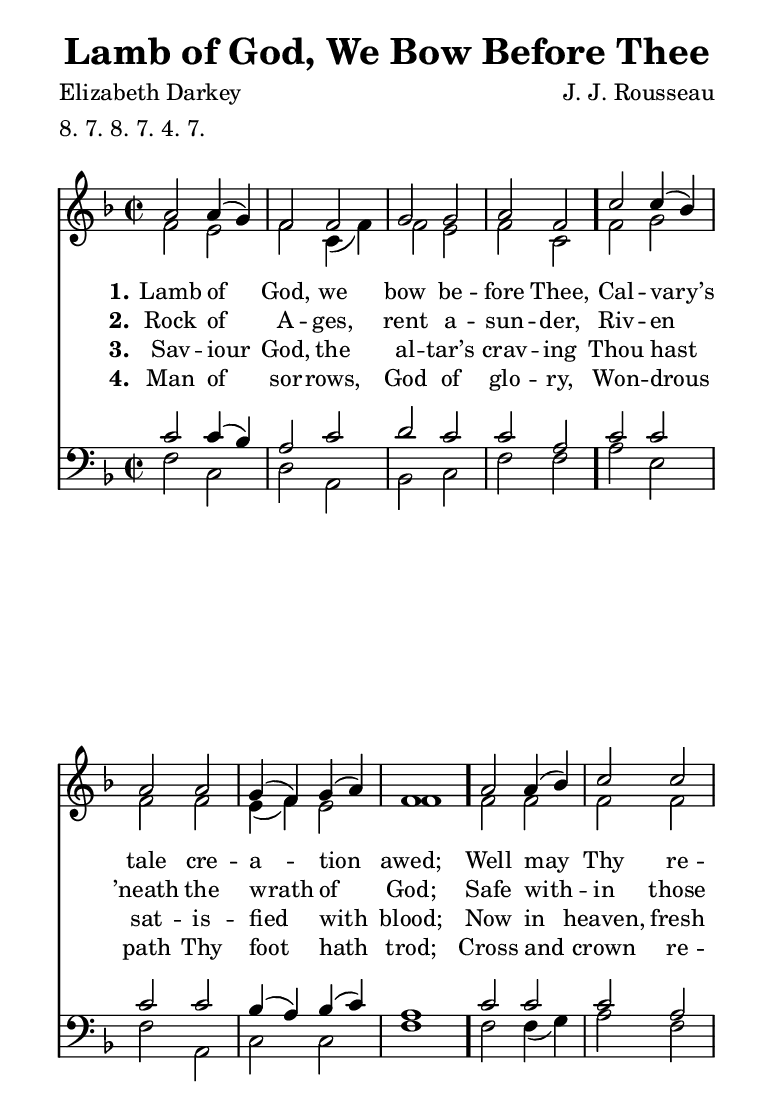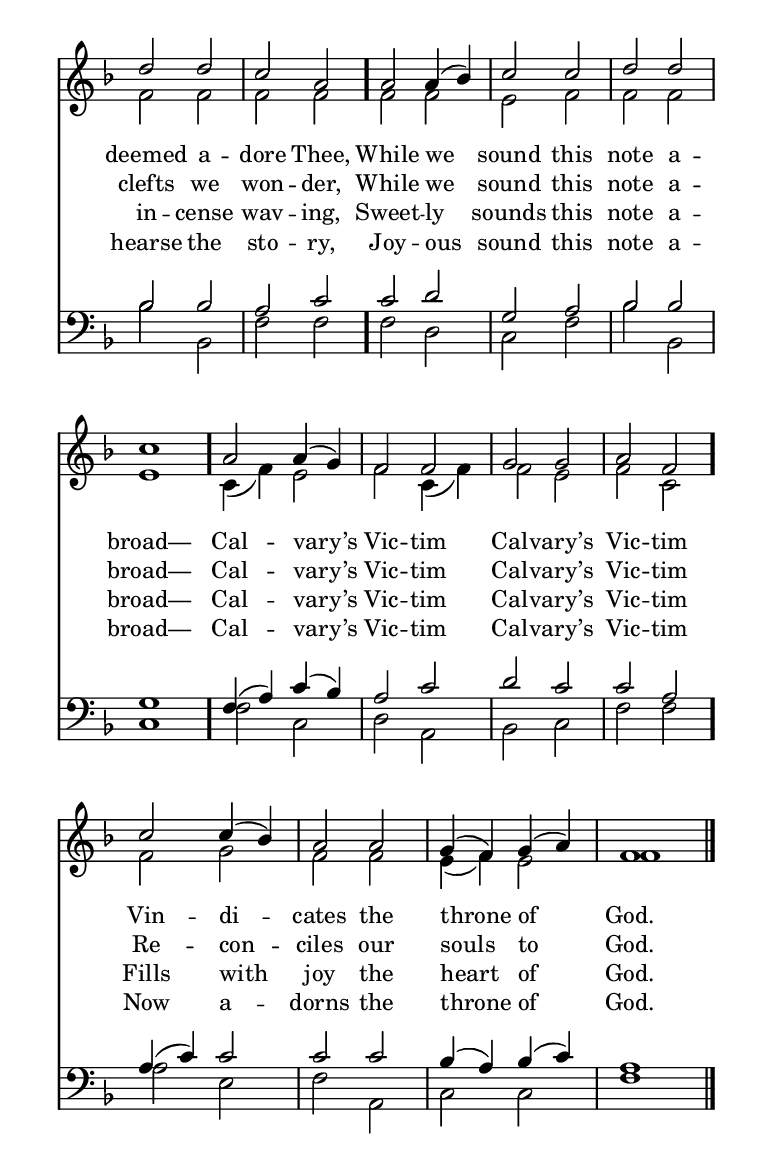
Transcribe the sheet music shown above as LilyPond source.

\include "common/global.ily"
\paper {
  \include "common/paper.ily"
}

\header{
  hymnnumber = "172"
  title = "Lamb of God, We Bow Before Thee"
  tunename = "Rousseau"
  meter = "8. 7. 8. 7. 4. 7."
  poet = "Elizabeth Darkey"
  composer = "J. J. Rousseau"
  %copyright = ""
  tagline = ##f
}

global = {
  \include "common/overrides.ily"
  \override Staff.TimeSignature.style = #'()
  \time 2/2
  \override Score.MetronomeMark.transparent = ##t % hide all fermata changes too
  \tempo 2=80
  \key f \major
  \autoBeamOff
}

notesSoprano = {
\global
\relative c'' {

  a2 a4( g) | f2 f | g g | a f |
  c'2 c4( bes) | a2 a | g4( f) g( a) | f1
  a2 a4( bes) | c2 c | d d | c a |
  a2 a4( bes) | c2 c | d d | c1 |
  a2 a4( g) | f2 f | g g | a f |
  c'2 c4( bes) | a2 a | g4( f) g( a) | f1

  \bar "|."

}
}

notesAlto = {
\global
\relative e' {

  f2 e | f c4( f) | f2 e | f c |
  f2 g | f f | e4( f) e2 | f1 |
  f2 f | f f | f f | f f |
  f2 f | e f | f f | e1 |
  c4( f) e2 | f c4( f) | f2 e | f c |
  f2 g | f f | e4( f) e2 | f1 |

}
}

notesTenor = {
\global
\relative a {

  c2 c4( bes) | a2 c | d c | c a |
  c2 c | c c | bes4( a) bes( c) | a1 |
  c2 c | c a | bes bes | a c |
  c2 d | g, a | bes bes | g1 |
  f4( a) c4( bes) | a2 c | d c | c a |
  a4( c) c2 | c c | bes4( a) bes( c) | a1 |

}
}

notesBass = {
\global
\relative f {

  f2 c | d a | bes c | f f |
  a2 e | f a, | c c | f1 |
  f2 f4( g) | a2 f | bes bes, | f' f |
  f2 d | c f | bes bes, | c1 |
  f2 c | d a | bes c | f f |
  a2 e | f a, | c c | f1 |

}
}

wordsA = \lyricmode {
\set stanza = "1."

Lamb of God, we bow be -- fore Thee, \bar "."
Cal -- vary’s tale cre -- a -- tion awed; \bar "."
Well may Thy re -- deemed a -- dore Thee, \bar "."
While we sound this note a -- broad— \bar "."
Cal -- vary’s Vic -- tim
%{HIDE>%} Cal -- vary’s Vic -- tim %{<HIDE%} \bar "."
Vin -- di -- cates the throne of God. \bar "."

}

wordsB = \lyricmode {
\set stanza = "2."

Rock of A -- ges, rent a -- sun -- der,
Riv -- en ’neath the wrath of God;
Safe with -- in those clefts we won -- der,
While we sound this note a -- broad—
Cal -- vary’s Vic -- tim
%{HIDE>%} Cal -- vary’s Vic -- tim %{<HIDE%}
Re -- con -- ciles our souls to God.

}

wordsC = \lyricmode {
\set stanza = "3."

Sav -- iour God, the al -- tar’s crav -- ing
Thou hast sat -- is -- fied with blood;
Now in heaven, fresh in -- cense wav -- ing,
Sweet -- ly sounds this note a -- broad—
Cal -- vary’s Vic -- tim
%{HIDE>%} Cal -- vary’s Vic -- tim %{<HIDE%}
Fills with joy the heart of God.

}

wordsD = \lyricmode {
\set stanza = "4."

Man of sor -- rows, God of glo -- ry,
Won -- drous path Thy foot hath trod;
Cross and crown re -- hearse the sto -- ry,
Joy -- ous sound this note a -- broad—
Cal -- vary’s Vic -- tim
%{HIDE>%} Cal -- vary’s Vic -- tim %{<HIDE%}
Now a -- dorns the throne of God.

}

\score {
  \context ChoirStaff <<
    \context Staff = upper <<
      \set ChoirStaff.systemStartDelimiter = #'SystemStartBar
      \context Voice  = sopranos { \voiceOne << \notesSoprano >> }
      \context Voice  = altos { \voiceTwo << \notesAlto >> }
      \context Lyrics = one   \lyricsto sopranos \wordsA
      \context Lyrics = two   \lyricsto sopranos \wordsB
      \context Lyrics = three \lyricsto sopranos \wordsC
      \context Lyrics = four  \lyricsto sopranos \wordsD
    >>
    \context Staff = men <<
      \clef bass
      \context Voice  = tenors { \voiceOne << \notesTenor >> }
      \context Voice  = basses { \voiceTwo << \notesBass >> }
    >>
  >>
  \layout {
    \include "common/layout.ily"
  }
  \midi{
    \include "common/midi.ily"
  }
}

\version "2.18.2"  % necessary for upgrading to future LilyPond versions.

% vi:set et ts=2 sw=2 ai nocindent syntax=lilypond:
